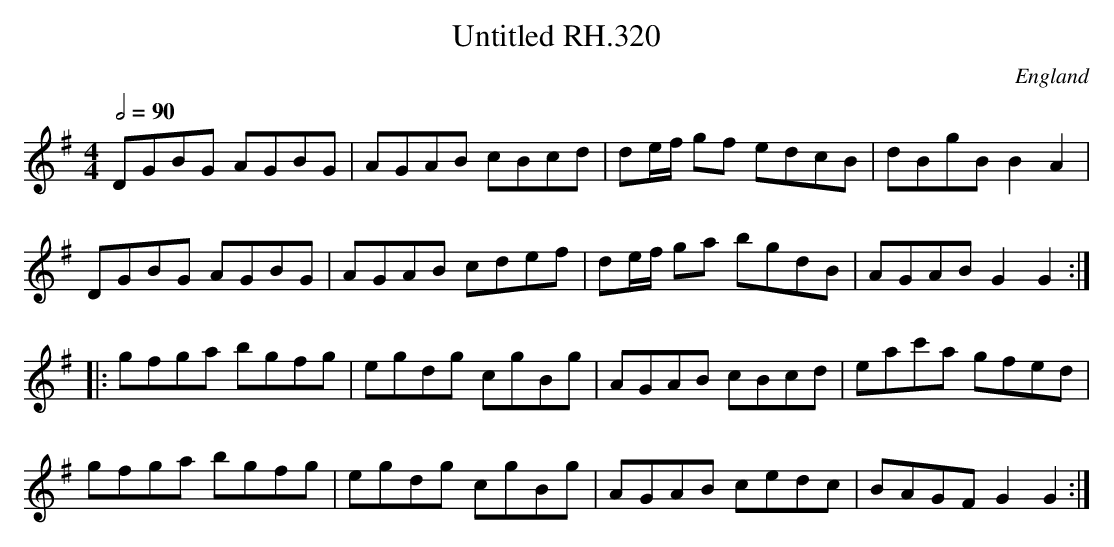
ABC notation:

X:1
T:Untitled RH.320
O:England
M:4/4
L:1/8
Q:2/4=90
K:G major
DGBG AGBG|AGAB cBcd|de/f/ gf edcB|dBgB B2A2|!
DGBG AGBG|AGAB cdef|de/f/ ga bgdB|AGAB G2G2:|!
|:gfga bgfg|egdg cgBg|AGAB cBcd|eac'a gfed|!
gfga bgfg|egdg cgBg|AGAB cedc|BAGF G2G2:|
